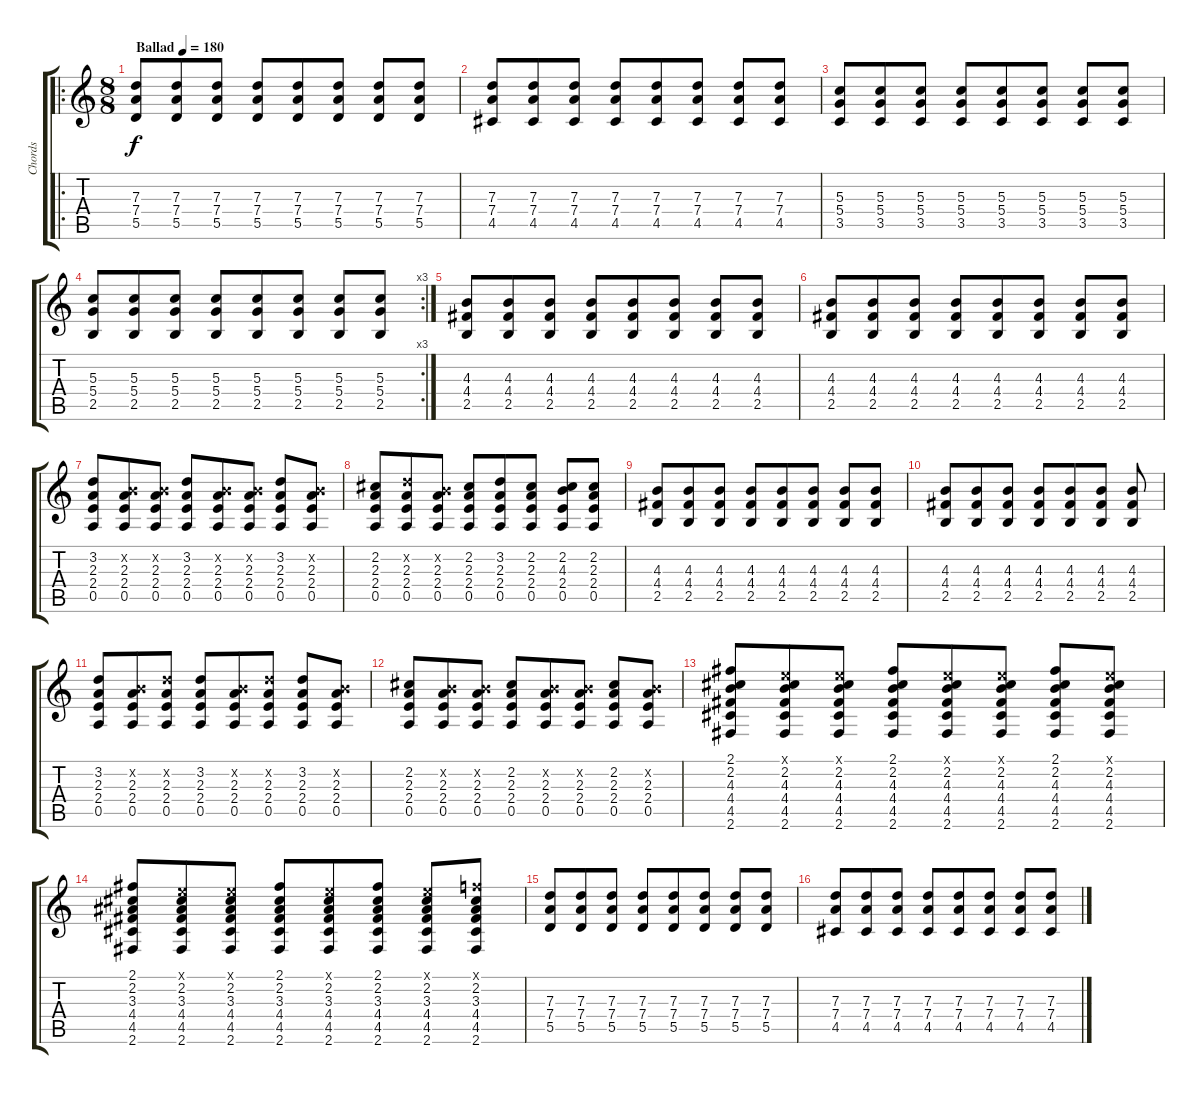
\track ("Chords" "Chords") {instrument acousticguitarnylon}
\staff {score tabs}
\tuning (E4 B3 G3 D3 A2 E2) {hide}
\ro
\ts (8 8)
\tempo (180 "Ballad")
\clef g2
\ks c
(7.3 7.4 5.5).8{dy f instrument acousticguitarnylon} (7.3 7.4 5.5).8 (7.3 7.4 5.5).8 (7.3 7.4 5.5).8 (7.3 7.4 5.5).8 (7.3 7.4 5.5).8 (7.3 7.4 5.5).8 (7.3 7.4 5.5).8 |
(7.3 7.4 4.5).8 (7.3 7.4 4.5).8 (7.3 7.4 4.5).8 (7.3 7.4 4.5).8 (7.3 7.4 4.5).8 (7.3 7.4 4.5).8 (7.3 7.4 4.5).8 (7.3 7.4 4.5).8 |
(5.3 5.4 3.5).8 (5.3 5.4 3.5).8 (5.3 5.4 3.5).8 (5.3 5.4 3.5).8 (5.3 5.4 3.5).8 (5.3 5.4 3.5).8 (5.3 5.4 3.5).8 (5.3 5.4 3.5).8 |
\rc 3
(5.3 5.4 2.5).8 (5.3 5.4 2.5).8 (5.3 5.4 2.5).8 (5.3 5.4 2.5).8 (5.3 5.4 2.5).8 (5.3 5.4 2.5).8 (5.3 5.4 2.5).8 (5.3 5.4 2.5).8 |
(4.3 4.4 2.5).8 (4.3 4.4 2.5).8 (4.3 4.4 2.5).8 (4.3 4.4 2.5).8 (4.3 4.4 2.5).8 (4.3 4.4 2.5).8 (4.3 4.4 2.5).8 (4.3 4.4 2.5).8 |
(4.3 4.4 2.5).8 (4.3 4.4 2.5).8 (4.3 4.4 2.5).8 (4.3 4.4 2.5).8 (4.3 4.4 2.5).8 (4.3 4.4 2.5).8 (4.3 4.4 2.5).8 (4.3 4.4 2.5).8 |
(3.2 2.3 2.4 0.5).8 (0.2{x} 2.3 2.4 0.5).8 (0.2{x} 2.3 2.4 0.5).8 (3.2 2.3 2.4 0.5).8 (0.2{x} 2.3 2.4 0.5).8 (0.2{x} 2.3 2.4 0.5).8 (3.2 2.3 2.4 0.5).8 (0.2{x} 2.3 2.4 0.5).8 |
(2.2 2.3 2.4 0.5).8 (3.2{x} 2.3 2.4 0.5).8 (0.2{x} 2.3 2.4 0.5).8 (2.2 2.3 2.4 0.5).8 (3.2 2.3 2.4 0.5).8 (2.2 2.3 2.4 0.5).8 (2.2 4.3 2.4 0.5).8 (2.2 2.3 2.4 0.5).8 |
(4.3 4.4 2.5).8 (4.3 4.4 2.5).8 (4.3 4.4 2.5).8 (4.3 4.4 2.5).8 (4.3 4.4 2.5).8 (4.3 4.4 2.5).8 (4.3 4.4 2.5).8 (4.3 4.4 2.5).8 |
(4.3 4.4 2.5).8 (4.3 4.4 2.5).8 (4.3 4.4 2.5).8 (4.3 4.4 2.5).8 (4.3 4.4 2.5).8 (4.3 4.4 2.5).8 (4.3 4.4 2.5).8 |
(3.2 2.3 2.4 0.5).8 (0.2{x} 2.3 2.4 0.5).8 (3.2{x} 2.3 2.4 0.5).8 (3.2 2.3 2.4 0.5).8 (0.2{x} 2.3 2.4 0.5).8 (3.2{x} 2.3 2.4 0.5).8 (3.2 2.3 2.4 0.5).8 (0.2{x} 2.3 2.4 0.5).8 |
(2.2 2.3 2.4 0.5).8 (0.2{x} 2.3 2.4 0.5).8 (0.2{x} 2.3 2.4 0.5).8 (2.2 2.3 2.4 0.5).8 (0.2{x} 2.3 2.4 0.5).8 (0.2{x} 2.3 2.4 0.5).8 (2.2 2.3 2.4 0.5).8 (0.2{x} 2.3 2.4 0.5).8 |
(2.1 2.2 4.3 4.4 4.5 2.6).8 (0.1{x} 2.2 4.3 4.4 4.5 2.6).8 (0.1{x} 2.2 4.3 4.4 4.5 2.6).8 (2.1 2.2 4.3 4.4 4.5 2.6).8 (0.1{x} 2.2 4.3 4.4 4.5 2.6).8 (0.1{x} 2.2 4.3 4.4 4.5 2.6).8 (2.1 2.2 4.3 4.4 4.5 2.6).8 (0.1{x} 2.2 4.3 4.4 4.5 2.6).8 |
(2.1 2.2 3.3 4.4 4.5 2.6).8 (0.1{x} 2.2 3.3 4.4 4.5 2.6).8 (0.1{x} 2.2 3.3 4.4 4.5 2.6).8 (2.1 2.2 3.3 4.4 4.5 2.6).8 (0.1{x} 2.2 3.3 4.4 4.5 2.6).8 (2.1 2.2 3.3 4.4 4.5 2.6).8 (0.1{x} 2.2 3.3 4.4 4.5 2.6).8 (1.1{x} 2.2 3.3 4.4 4.5 2.6).8 |
(7.3 7.4 5.5).8 (7.3 7.4 5.5).8 (7.3 7.4 5.5).8 (7.3 7.4 5.5).8 (7.3 7.4 5.5).8 (7.3 7.4 5.5).8 (7.3 7.4 5.5).8 (7.3 7.4 5.5).8 |
(7.3 7.4 4.5).8 (7.3 7.4 4.5).8 (7.3 7.4 4.5).8 (7.3 7.4 4.5).8 (7.3 7.4 4.5).8 (7.3 7.4 4.5).8 (7.3 7.4 4.5).8 (7.3 7.4 4.5).8
